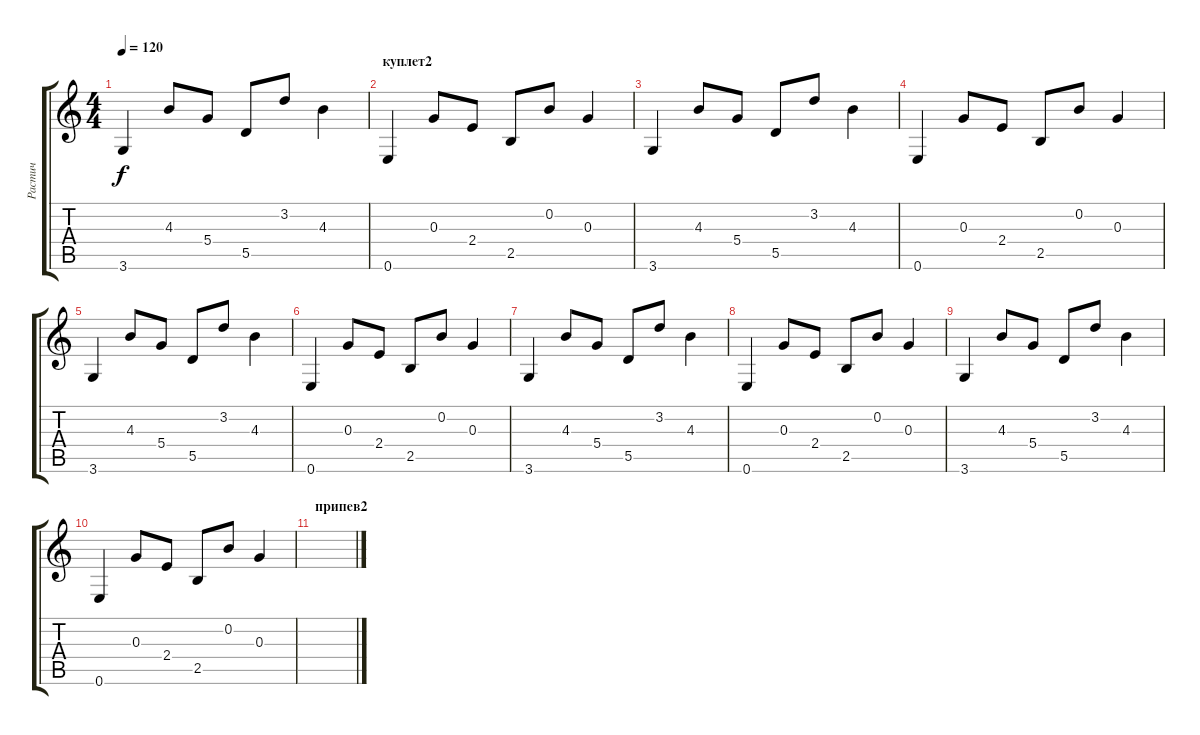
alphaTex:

\track ("Растич" "Растич") {instrument electricguitarclean}
\staff {score tabs}
\tuning (E4 B3 G3 D3 A2 E2) {hide}
\ts (4 4)
\tempo 120
\clef g2
\ks c
3.6.4{dy f} 4.3.8 5.4.8 5.5.8 3.2.8 4.3.4 |
\section ("" "куплет2")
0.6.4 0.3.8 2.4.8 2.5.8 0.2.8 0.3.4 |
3.6.4 4.3.8 5.4.8 5.5.8 3.2.8 4.3.4 |
0.6.4 0.3.8 2.4.8 2.5.8 0.2.8 0.3.4 |
3.6.4 4.3.8 5.4.8 5.5.8 3.2.8 4.3.4 |
0.6.4 0.3.8 2.4.8 2.5.8 0.2.8 0.3.4 |
3.6.4 4.3.8 5.4.8 5.5.8 3.2.8 4.3.4 |
0.6.4 0.3.8 2.4.8 2.5.8 0.2.8 0.3.4 |
3.6.4 4.3.8 5.4.8 5.5.8 3.2.8 4.3.4 |
0.6.4 0.3.8 2.4.8 2.5.8 0.2.8 0.3.4 |
\section ("" "припев2")
